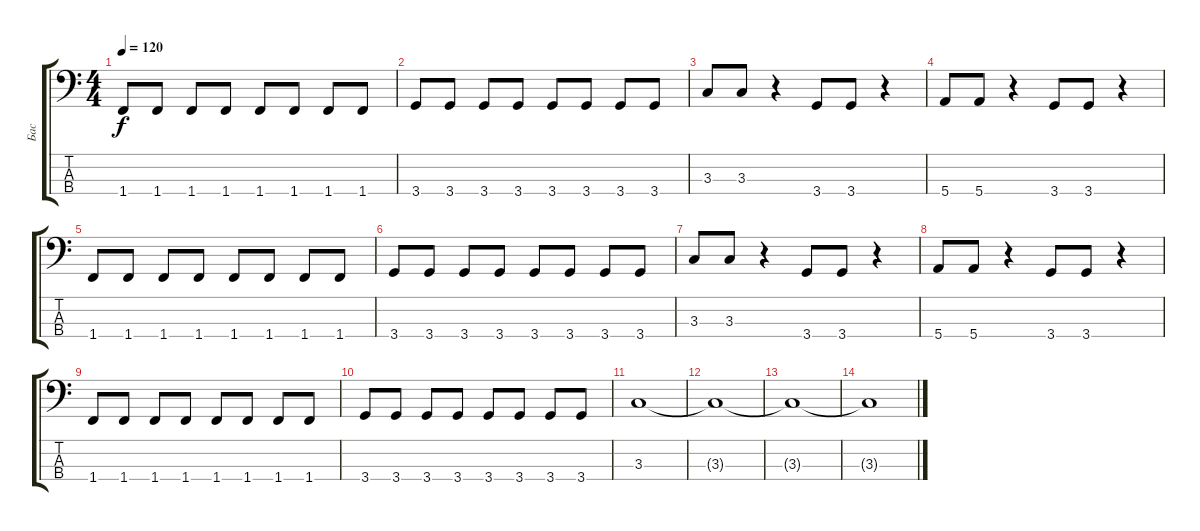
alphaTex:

\track ("Бас" "Бас") {instrument electricbasspick}
\staff {score tabs}
\tuning (G2 D2 A1 E1) {hide}
\ts (4 4)
\tempo 120
\clef f4
\ks c
1.4.8{dy f} 1.4.8 1.4.8 1.4.8 1.4.8 1.4.8 1.4.8 1.4.8 |
3.4.8 3.4.8 3.4.8 3.4.8 3.4.8 3.4.8 3.4.8 3.4.8 |
3.3.8 3.3.8 r.4 3.4.8 3.4.8 r.4 |
5.4.8 5.4.8 r.4 3.4.8 3.4.8 r.4 |
1.4.8 1.4.8 1.4.8 1.4.8 1.4.8 1.4.8 1.4.8 1.4.8 |
3.4.8 3.4.8 3.4.8 3.4.8 3.4.8 3.4.8 3.4.8 3.4.8 |
3.3.8 3.3.8 r.4 3.4.8 3.4.8 r.4 |
5.4.8 5.4.8 r.4 3.4.8 3.4.8 r.4 |
1.4.8 1.4.8 1.4.8 1.4.8 1.4.8 1.4.8 1.4.8 1.4.8 |
3.4.8 3.4.8 3.4.8 3.4.8 3.4.8 3.4.8 3.4.8 3.4.8 |
3.3.1 |
3.3{t}.1{volume 9} |
3.3{t}.1{volume 7} |
3.3{t}.1{volume 3}
